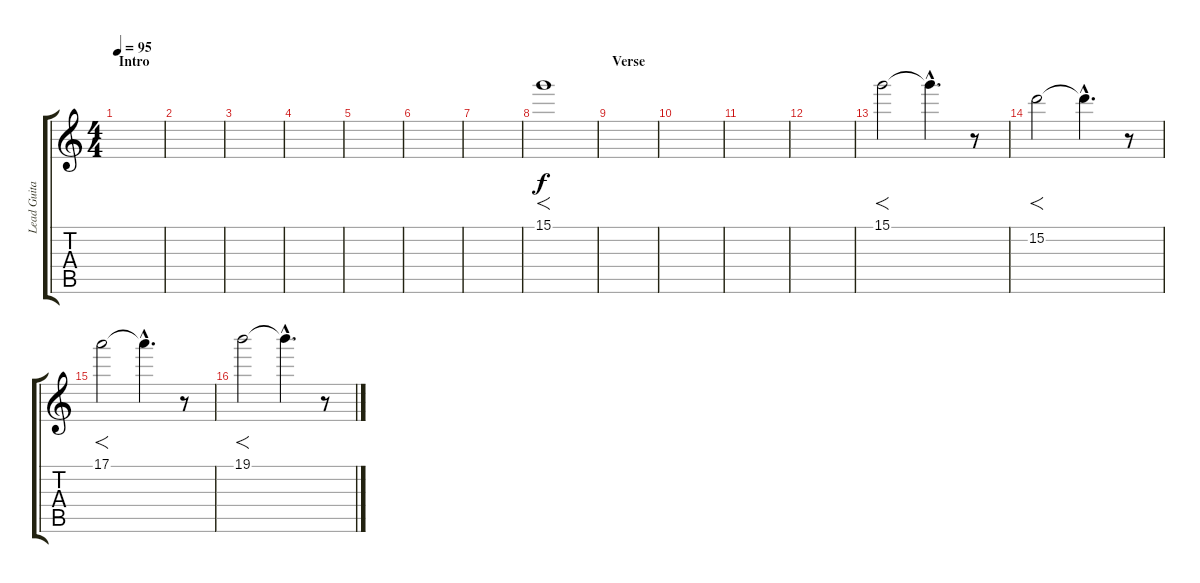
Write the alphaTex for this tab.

\track ("Lead Guitar" "Lead Guita") {instrument distortionguitar}
\staff {score tabs}
\tuning (E4 B3 G3 D3 A2 E2) {hide}
\ts (4 4)
\section ("" "Intro")
\tempo 95
\clef g2
\ks c
|
|
|
|
|
|
|
15.1.1{f} |
\section ("" "Verse")
|
|
|
|
15.1.2{f} 15.1{hac t}.4{d} r.8 |
15.2.2{f} 15.2{hac t}.4{d} r.8 |
17.1.2{f} 17.1{hac t}.4{d} r.8 |
19.1.2{f} 19.1{hac t}.4{d} r.8
